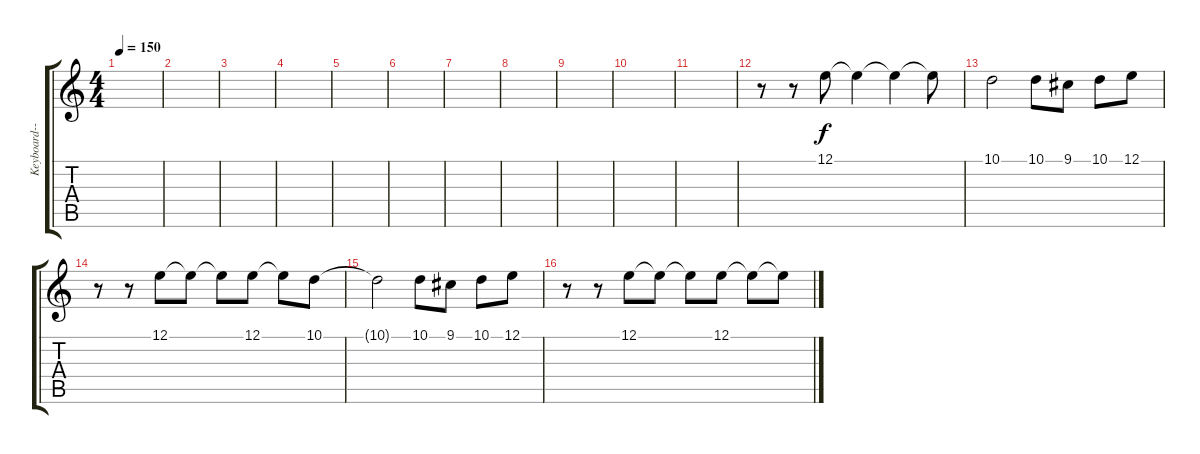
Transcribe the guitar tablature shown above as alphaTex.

\track ("" "Keyboard--") {instrument stringensemble1}
\staff {score tabs}
\tuning (E4 B3 G3 D3 A2 E2) {hide}
\ts (4 4)
\tempo 150
\clef g2
\ks c
|
|
|
|
|
|
|
|
|
|
|
r.8 r.8 12.1.8 12.1{t}.4 12.1{t}.4 12.1{t}.8 |
10.1.2 10.1.8 9.1.8 10.1.8 12.1.8 |
r.8 r.8 12.1.8 12.1{t}.8 12.1{t}.8 12.1.8 12.1{t}.8 10.1.8 |
10.1{t}.2 10.1.8 9.1.8 10.1.8 12.1.8 |
r.8 r.8 12.1.8 12.1{t}.8 12.1{t}.8 12.1.8 12.1{t}.8 12.1{t}.8
